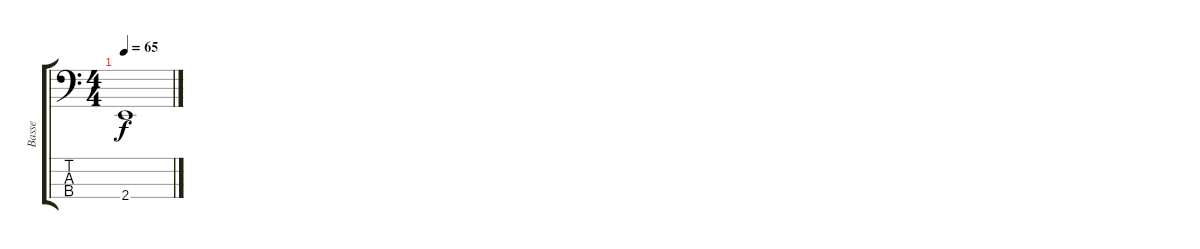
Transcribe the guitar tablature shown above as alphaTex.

\track ("Basse" "Basse") {instrument acousticbass}
\staff {score tabs}
\tuning (G2 D2 A1 D1) {hide}
\ts (4 4)
\tempo 65
\clef f4
\ks c
2.4{t}.1{dy f}
